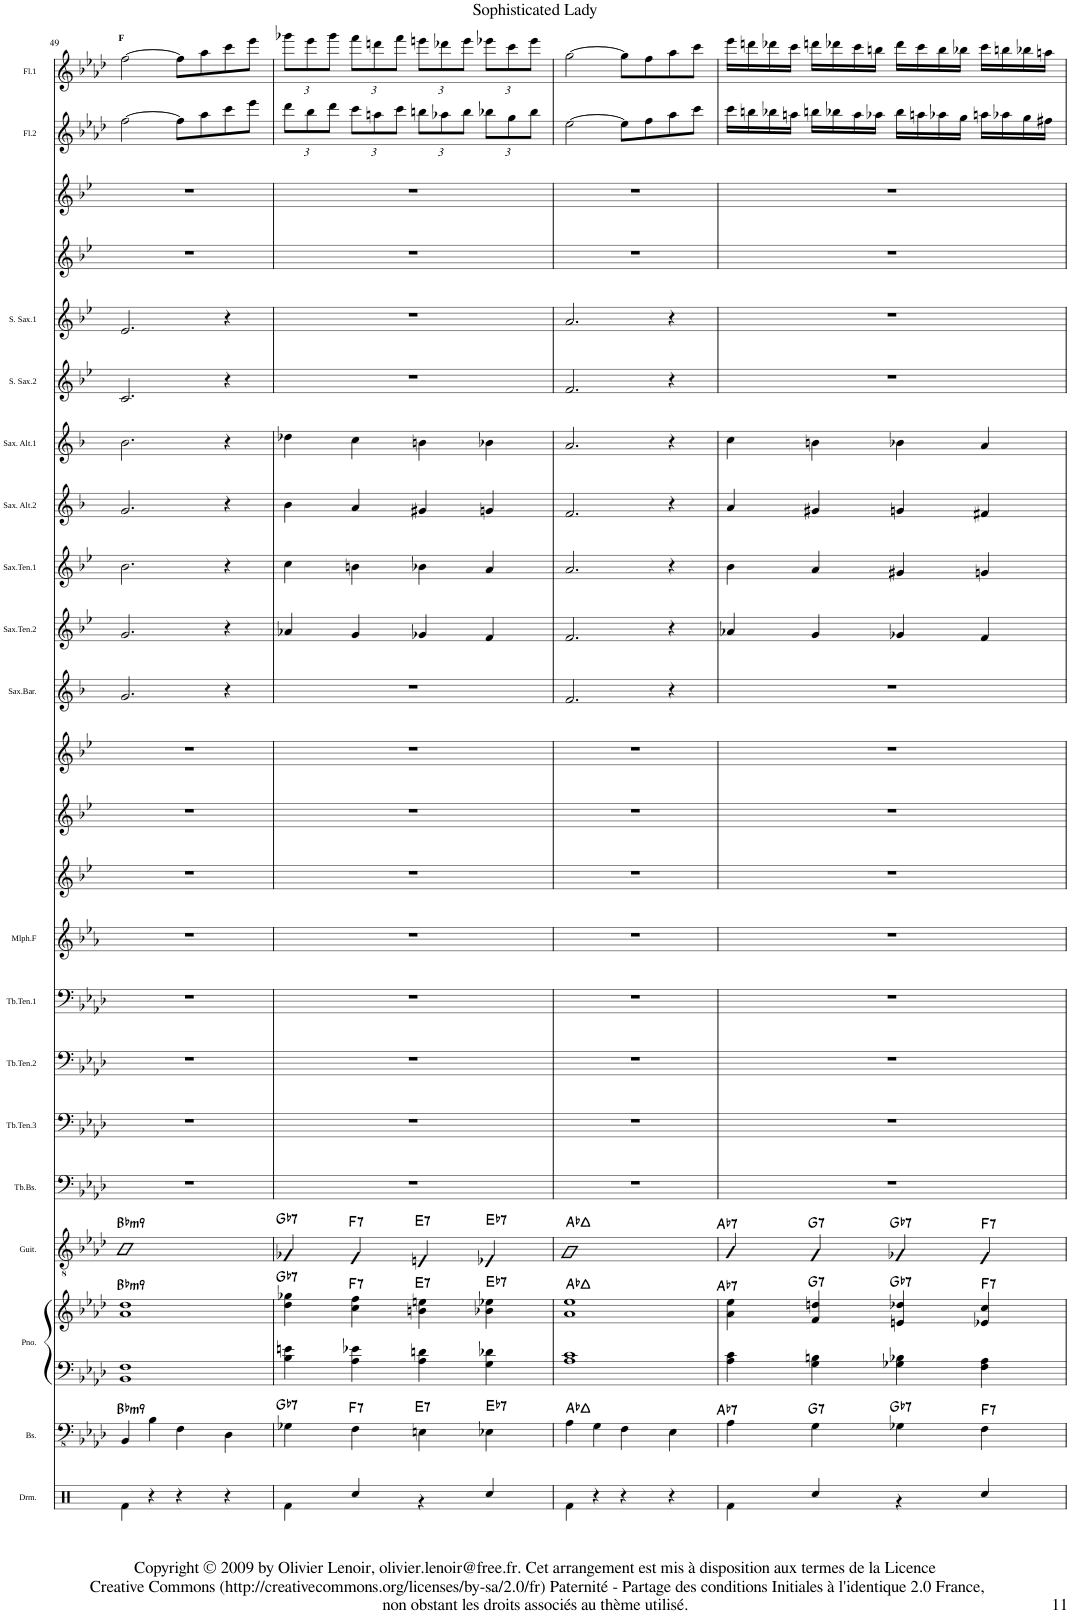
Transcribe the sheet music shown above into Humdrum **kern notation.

**kern	**kern	**harte	**kern	**kern	**harte	**kern	**harte	**kern	**kern	**kern	**kern	**kern	**kern	**kern	**kern	**kern	**kern	**kern	**kern	**kern	**kern	**kern	**kern	**kern	**kern	**kern
*part23	*part22	*part22	*part21	*part21	*part21	*part20	*part20	*part19	*part18	*part17	*part16	*part15	*part14	*part13	*part12	*part11	*part10	*part9	*part8	*part7	*part6	*part5	*part4	*part3	*part2	*part1
*staff24	*staff23	*	*staff22	*staff21	*	*staff20	*	*staff19	*staff18	*staff17	*staff16	*staff15	*staff14	*staff13	*staff12	*staff11	*staff10	*staff9	*staff8	*staff7	*staff6	*staff5	*staff4	*staff3	*staff2	*staff1
*I"Drums	*I"Bass	*	*I"Piano	*	*	*I"Guitar	*	*I"Trombone Basse	*I"Trombone Tenor 3	*I"Trombone Tenor 2	*I"Trombone Tenor 1	*I"Mellophone F	*I"Trumpet_Bb_3	*I"Trumpet_Bb_2	*I"Trumpet_Bb_1	*I"Saxophone Baryton	*I"Saxophone Ténor 2	*I"Saxophone Ténor 1	*I"Saxophone Alto 2	*I"Saxophone Alto 1	*I"Saxophone Soprano 2	*I"Saxophone Soprano 1	*I"Clarinette_Bb_2	*I"Clarinette_Bb_1	*I"Flûte 2	*I"Flûte 1
*I'Drm.	*I'Bs.	*	*I'Pno.	*	*	*I'Guit.	*	*I'Tb.Bs.	*I'Tb.Ten.3	*I'Tb.Ten.2	*I'Tb.Ten.1	*I'Mlph.F	*I'Tpt	*I'Tpt	*I'Tpt	*I'Sax.Bar.	*	*	*I'Sax. Alt.2	*I'Sax. Alt.1	*	*	*I'Cl	*I'Cl	*I'Fl.2	*I'Fl.1
!!LO:PB:g=z
*clefX	*clefFv4	*	*clefF4	*clefG2	*	*clefGv2	*	*clefF4	*clefF4	*clefF4	*clefF4	*clefG2	*clefG2	*clefG2	*clefG2	*clefG2	*clefG2	*clefG2	*clefG2	*clefG2	*clefG2	*clefG2	*clefG2	*clefG2	*clefG2	*clefG2
*	*	*	*	*	*	*	*	*	*	*	*	*Trd4c7	*Trd1c2	*Trd1c2	*Trd1c2	*Trd12c21	*Trd8c14	*Trd8c14	*Trd5c9	*Trd5c9	*Trd1c2	*Trd1c2	*Trd1c2	*Trd1c2	*	*
*k[]	*k[b-e-a-d-]	*	*k[b-e-a-d-]	*k[b-e-a-d-]	*	*k[b-e-a-d-]	*	*k[b-e-a-d-]	*k[b-e-a-d-]	*k[b-e-a-d-]	*k[b-e-a-d-]	*k[b-e-a-]	*k[b-e-]	*k[b-e-]	*k[b-e-]	*k[b-]	*k[b-e-]	*k[b-e-]	*k[b-]	*k[b-]	*k[b-e-]	*k[b-e-]	*k[b-e-]	*k[b-e-]	*k[b-e-a-d-]	*k[b-e-a-d-]
*M4/4	*M4/4	*	*M4/4	*M4/4	*	*M4/4	*	*M4/4	*M4/4	*M4/4	*M4/4	*M4/4	*M4/4	*M4/4	*M4/4	*M4/4	*M4/4	*M4/4	*M4/4	*M4/4	*M4/4	*M4/4	*M4/4	*M4/4	*M4/4	*M4/4
=49	=49	=49	=49	=49	=49	=49	=49	=49	=49	=49	=49	=49	=49	=49	=49	=49	=49	=49	=49	=49	=49	=49	=49	=49	=49	=49
*^	*	*	*	*	*	*	*	*	*	*	*	*	*	*	*	*	*	*	*	*	*	*	*	*	*	*
!	!	!	!LO:H:kt=m9	!	!	!LO:H:kt=m9	!	!LO:H:kt=m9	!	!	!	!	!	!	!	!	!	!	!	!	!	!	!	!	!	!	!LO:TX:a:B:t=F
4ryy	4Rf\	4BBB-/	Bb:min9	1BB- 1F	1a- 1dd-	Bb:min9	1B-	Bb:min9	1r	1r	1r	1r	1r	1r	1r	1r	2.g/	2.g/	2.b-\	2.g/	2.b-\	2.c/	2.e-/	1r	1r	[2ff\	[2ff\
4r	2.ryy	4BB-\	.	.	.	.	.	.	.	.	.	.	.	.	.	.	.	.	.	.	.	.	.	.	.	.	.
4r	.	4FF\	.	.	.	.	.	.	.	.	.	.	.	.	.	.	.	.	.	.	.	.	.	.	.	8ff\L]	8ff\L]
.	.	.	.	.	.	.	.	.	.	.	.	.	.	.	.	.	.	.	.	.	.	.	.	.	.	8aa-\	8aa-\
4r	.	4DD-\	.	.	.	.	.	.	.	.	.	.	.	.	.	.	4r	4r	4r	4r	4r	4r	4r	.	.	8ccc\	8ccc\
.	.	.	.	.	.	.	.	.	.	.	.	.	.	.	.	.	.	.	.	.	.	.	.	.	.	8eee-\J	8eee-\J
=50	=50	=50	=50	=50	=50	=50	=50	=50	=50	=50	=50	=50	=50	=50	=50	=50	=50	=50	=50	=50	=50	=50	=50	=50	=50	=50	=50
*	*^	*	*	*	*	*	*	*	*	*	*	*	*	*	*	*	*	*	*	*	*	*	*	*	*	*	*
*	*	*	*	*	*	*	*	*	*	*	*	*	*	*	*	*	*	*	*	*	*	*	*	*	*	*	*Xbrackettup	*Xbrackettup
!	!	!	!	!LO:H:kt=7	!	!	!LO:H:kt=7	!	!LO:H:kt=7	!	!	!	!	!	!	!	!	!	!	!	!	!	!	!	!	!	!	!
4ryy	4ryy	4Rf\	4GG-X\	Gb:7	4B-\ 4en\	4dd-\ 4gg-X\	Gb:7	4G-X/	Gb:7	1r	1r	1r	1r	1r	1r	1r	1r	1r	4a-X/	4cc\	4b-\	4dd-X\	1r	1r	1r	1r	12ddd-\L	12ggg-X\L
.	.	.	.	.	.	.	.	.	.	.	.	.	.	.	.	.	.	.	.	.	.	.	.	.	.	.	12bb-\	12eee-\
.	.	.	.	.	.	.	.	.	.	.	.	.	.	.	.	.	.	.	.	.	.	.	.	.	.	.	12ddd-\J	12ggg-\J
!	!	!	!	!LO:H:kt=7	!	!	!LO:H:kt=7	!	!LO:H:kt=7	!	!	!	!	!	!	!	!	!	!	!	!	!	!	!	!	!	!	!
4ryy	4Rcc/	2.ryy	4FF\	F:7	4A-\ 4e-X\	4cc\ 4ff\	F:7	4F/	F:7	.	.	.	.	.	.	.	.	.	4g/	4bn\	4a/	4cc\	.	.	.	.	12ccc\L	12fff\L
.	.	.	.	.	.	.	.	.	.	.	.	.	.	.	.	.	.	.	.	.	.	.	.	.	.	.	12aan\	12dddn\
.	.	.	.	.	.	.	.	.	.	.	.	.	.	.	.	.	.	.	.	.	.	.	.	.	.	.	12ccc\J	12fff\J
!	!	!	!	!LO:H:kt=7	!	!	!LO:H:kt=7	!	!LO:H:kt=7	!	!	!	!	!	!	!	!	!	!	!	!	!	!	!	!	!	!	!
4ryy	4r	.	4EEn\	E:7	4A-\ 4dn\	4bn\ 4een\	E:7	4En/	E:7	.	.	.	.	.	.	.	.	.	4g-X/	4b-X\	4g#X/	4bn\	.	.	.	.	12bbn\L	12eeen\L
.	.	.	.	.	.	.	.	.	.	.	.	.	.	.	.	.	.	.	.	.	.	.	.	.	.	.	12aa-X\	12ddd-X\
.	.	.	.	.	.	.	.	.	.	.	.	.	.	.	.	.	.	.	.	.	.	.	.	.	.	.	12bb\J	12eee\J
!	!	!	!	!LO:H:kt=7	!	!	!LO:H:kt=7	!	!LO:H:kt=7	!	!	!	!	!	!	!	!	!	!	!	!	!	!	!	!	!	!	!
4ryy	4Rcc/	.	4EE-X\	Eb:7	4G\ 4d-X\	4b-X\ 4ee-X\	Eb:7	4E-X/	Eb:7	.	.	.	.	.	.	.	.	.	4f/	4a/	4gn/	4b-X\	.	.	.	.	12bb-X\L	12eee-X\L
.	.	.	.	.	.	.	.	.	.	.	.	.	.	.	.	.	.	.	.	.	.	.	.	.	.	.	12gg\	12ccc\
.	.	.	.	.	.	.	.	.	.	.	.	.	.	.	.	.	.	.	.	.	.	.	.	.	.	.	12bb-\J	12eee-\J
*	*v	*v	*	*	*	*	*	*	*	*	*	*	*	*	*	*	*	*	*	*	*	*	*	*	*	*	*	*
=51	=51	=51	=51	=51	=51	=51	=51	=51	=51	=51	=51	=51	=51	=51	=51	=51	=51	=51	=51	=51	=51	=51	=51	=51	=51	=51	=51
4ryy	4Rf\	4AA-\	Ab:maj	1A- 1c	1a- 1ee-	Ab:maj	1A-	Ab:maj	1r	1r	1r	1r	1r	1r	1r	1r	2.f/	2.f/	2.a/	2.f/	2.a/	2.f/	2.a/	1r	1r	[2ee-\	[2gg\
4r	2.ryy	4GG\	.	.	.	.	.	.	.	.	.	.	.	.	.	.	.	.	.	.	.	.	.	.	.	.	.
4r	.	4FF\	.	.	.	.	.	.	.	.	.	.	.	.	.	.	.	.	.	.	.	.	.	.	.	8ee-\L]	8gg\L]
.	.	.	.	.	.	.	.	.	.	.	.	.	.	.	.	.	.	.	.	.	.	.	.	.	.	8ff\	8ff\
4r	.	4EE-\	.	.	.	.	.	.	.	.	.	.	.	.	.	.	4r	4r	4r	4r	4r	4r	4r	.	.	8aa-\	8aa-\
.	.	.	.	.	.	.	.	.	.	.	.	.	.	.	.	.	.	.	.	.	.	.	.	.	.	8ccc\J	8ccc\J
=52	=52	=52	=52	=52	=52	=52	=52	=52	=52	=52	=52	=52	=52	=52	=52	=52	=52	=52	=52	=52	=52	=52	=52	=52	=52	=52	=52
*	*^	*	*	*	*	*	*	*	*	*	*	*	*	*	*	*	*	*	*	*	*	*	*	*	*	*	*
!	!	!	!	!LO:H:kt=7	!	!	!LO:H:kt=7	!	!LO:H:kt=7	!	!	!	!	!	!	!	!	!	!	!	!	!	!	!	!	!	!	!
4ryy	4ryy	4Rf\	4AA-\	Ab:7	4A-\ 4c\	4a-\ 4ee-\	Ab:7	4A-/	Ab:7	1r	1r	1r	1r	1r	1r	1r	1r	1r	4a-X/	4b-\	4a/	4cc\	1r	1r	1r	1r	16ccc\LL	16eee-\LL
.	.	.	.	.	.	.	.	.	.	.	.	.	.	.	.	.	.	.	.	.	.	.	.	.	.	.	16bbn\	16dddn\
.	.	.	.	.	.	.	.	.	.	.	.	.	.	.	.	.	.	.	.	.	.	.	.	.	.	.	16bb-X\	16ddd-X\
.	.	.	.	.	.	.	.	.	.	.	.	.	.	.	.	.	.	.	.	.	.	.	.	.	.	.	16aan\JJ	16ccc\JJ
!	!	!	!	!LO:H:kt=7	!	!	!LO:H:kt=7	!	!LO:H:kt=7	!	!	!	!	!	!	!	!	!	!	!	!	!	!	!	!	!	!	!
4ryy	4Rcc/	2.ryy	4GG\	G:7	4G\ 4Bn\	4f/ 4ddn/	G:7	4G/	G:7	.	.	.	.	.	.	.	.	.	4g/	4a/	4g#X/	4bn\	.	.	.	.	16bbn\LL	16dddn\LL
.	.	.	.	.	.	.	.	.	.	.	.	.	.	.	.	.	.	.	.	.	.	.	.	.	.	.	16bb-X\	16ddd-X\
.	.	.	.	.	.	.	.	.	.	.	.	.	.	.	.	.	.	.	.	.	.	.	.	.	.	.	16aa\	16ccc\
.	.	.	.	.	.	.	.	.	.	.	.	.	.	.	.	.	.	.	.	.	.	.	.	.	.	.	16aa-X\JJ	16bbn\JJ
!	!	!	!	!LO:H:kt=7	!	!	!LO:H:kt=7	!	!LO:H:kt=7	!	!	!	!	!	!	!	!	!	!	!	!	!	!	!	!	!	!	!
4ryy	4r	.	4GG-X\	Gb:7	4G-X\ 4B-X\	4en/ 4dd-X/	Gb:7	4G-X/	Gb:7	.	.	.	.	.	.	.	.	.	4g-X/	4g#X/	4gn/	4b-X\	.	.	.	.	16bb-\LL	16ddd-\LL
.	.	.	.	.	.	.	.	.	.	.	.	.	.	.	.	.	.	.	.	.	.	.	.	.	.	.	16aan\	16ccc\
.	.	.	.	.	.	.	.	.	.	.	.	.	.	.	.	.	.	.	.	.	.	.	.	.	.	.	16aa-X\	16bb\
.	.	.	.	.	.	.	.	.	.	.	.	.	.	.	.	.	.	.	.	.	.	.	.	.	.	.	16gg\JJ	16bb-X\JJ
!	!	!	!	!LO:H:kt=7	!	!	!LO:H:kt=7	!	!LO:H:kt=7	!	!	!	!	!	!	!	!	!	!	!	!	!	!	!	!	!	!	!
4ryy	4Rcc/	.	4FF\	F:7	4F\ 4A-\	4e-X/ 4cc/	F:7	4F/	F:7	.	.	.	.	.	.	.	.	.	4f/	4gn/	4f#X/	4a/	.	.	.	.	16aan\LL	16ccc\LL
.	.	.	.	.	.	.	.	.	.	.	.	.	.	.	.	.	.	.	.	.	.	.	.	.	.	.	16aa-X\	16bbn\
.	.	.	.	.	.	.	.	.	.	.	.	.	.	.	.	.	.	.	.	.	.	.	.	.	.	.	16gg\	16bb-X\
.	.	.	.	.	.	.	.	.	.	.	.	.	.	.	.	.	.	.	.	.	.	.	.	.	.	.	16ff#X\JJ	16aan\JJ
*v	*v	*v	*	*	*	*	*	*	*	*	*	*	*	*	*	*	*	*	*	*	*	*	*	*	*	*	*	*
=	=	=	=	=	=	=	=	=	=	=	=	=	=	=	=	=	=	=	=	=	=	=	=	=	=	=
*-	*-	*-	*-	*-	*-	*-	*-	*-	*-	*-	*-	*-	*-	*-	*-	*-	*-	*-	*-	*-	*-	*-	*-	*-	*-	*-
